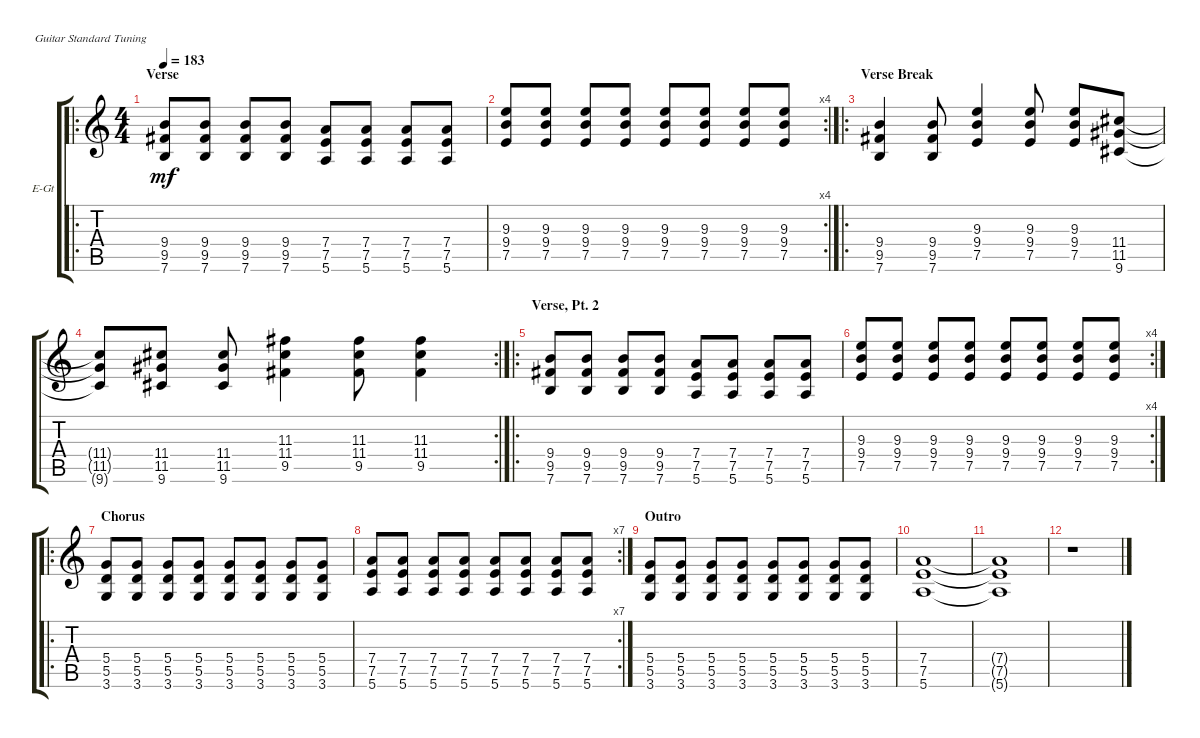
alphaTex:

\defaultSystemsLayout 4
\bracketExtendMode groupsimilarinstruments
\firstSystemTrackNameOrientation horizontal
\otherSystemsTrackNameOrientation horizontal
\track ("Electric Guitar" "E-Gt") {instrument overdrivenguitar}
\staff {score tabs}
\tuning (E4 B3 G3 D3 A2 E2)
\ro
\ts (4 4)
\section ("" "Verse")
\tempo 183
\clef g2
\ks c
(9.4 9.5 7.6).8{dy mf} (9.4 9.5 7.6).8 (9.4 9.5 7.6).8 (9.4 9.5 7.6).8 (7.4 7.5 5.6).8 (7.4 7.5 5.6).8 (7.4 7.5 5.6).8 (7.4 7.5 5.6).8 |
\rc 4
(9.3 9.4 7.5).8 (9.3 9.4 7.5).8 (9.3 9.4 7.5).8 (9.3 9.4 7.5).8 (9.3 9.4 7.5).8 (9.3 9.4 7.5).8 (9.3 9.4 7.5).8 (9.3 9.4 7.5).8 |
\ro
\section ("" "Verse Break")
(9.4 9.5 7.6).4 (9.4 9.5 7.6).8 (9.3 9.4 7.5).4 (9.3 9.4 7.5).8 (9.3 9.4 7.5).8 (11.4 11.5 9.6).8 |
\rc 2
(11.4{t} 11.5{t} 9.6{t}).8 (11.4 11.5 9.6).8 (11.4 11.5 9.6).8 (11.3 11.4 9.5).4 (11.3 11.4 9.5).8 (11.3 11.4 9.5).4 |
\ro
\section ("" "Verse, Pt. 2")
(9.4 9.5 7.6).8 (9.4 9.5 7.6).8 (9.4 9.5 7.6).8 (9.4 9.5 7.6).8 (7.4 7.5 5.6).8 (7.4 7.5 5.6).8 (7.4 7.5 5.6).8 (7.4 7.5 5.6).8 |
\rc 4
(9.3 9.4 7.5).8 (9.3 9.4 7.5).8 (9.3 9.4 7.5).8 (9.3 9.4 7.5).8 (9.3 9.4 7.5).8 (9.3 9.4 7.5).8 (9.3 9.4 7.5).8 (9.3 9.4 7.5).8 |
\ro
\section ("" "Chorus")
(5.4 5.5 3.6).8 (5.4 5.5 3.6).8 (5.4 5.5 3.6).8 (5.4 5.5 3.6).8 (5.4 5.5 3.6).8 (5.4 5.5 3.6).8 (5.4 5.5 3.6).8 (5.4 5.5 3.6).8 |
\rc 7
(7.4 7.5 5.6).8 (7.4 7.5 5.6).8 (7.4 7.5 5.6).8 (7.4 7.5 5.6).8 (7.4 7.5 5.6).8 (7.4 7.5 5.6).8 (7.4 7.5 5.6).8 (7.4 7.5 5.6).8 |
\section ("" "Outro")
(5.4 5.5 3.6).8 (5.4 5.5 3.6).8 (5.4 5.5 3.6).8 (5.4 5.5 3.6).8 (5.4 5.5 3.6).8 (5.4 5.5 3.6).8 (5.4 5.5 3.6).8 (5.4 5.5 3.6).8 |
(7.4 7.5 5.6).1 |
(7.4{t} 7.5{t} 5.6{t}).1 |
r.1
